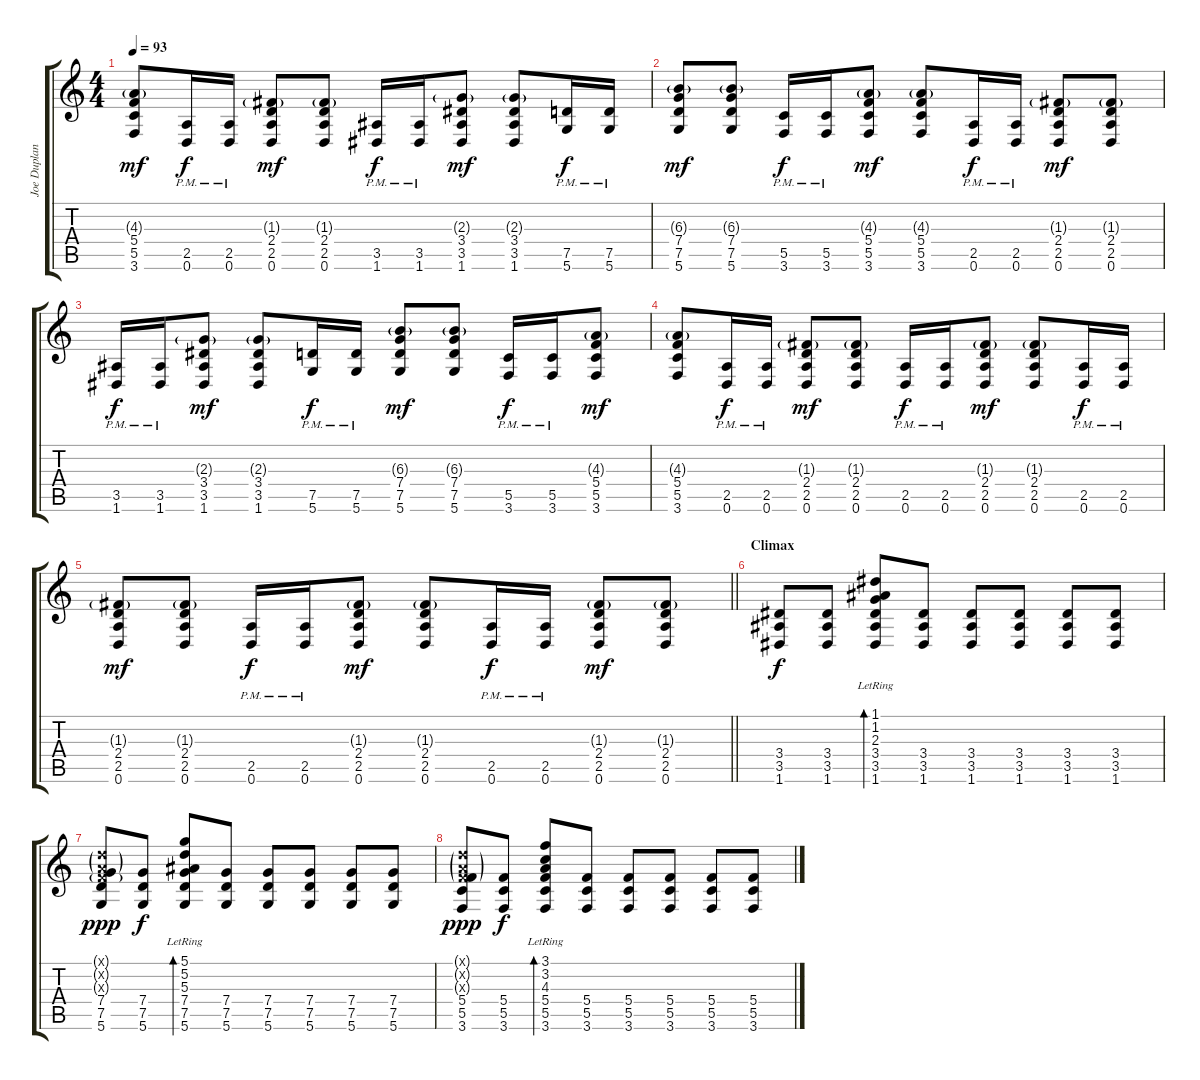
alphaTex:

\track ("Joe Duplantier" "Joe Duplan") {instrument overdrivenguitar}
\staff {score tabs}
\tuning (D4 A3 F3 C3 G2 D2) {hide}
\ts (4 4)
\tempo 93
\clef g2
\ks c
(4.3{g} 5.4 5.5 3.6).8{dy mf} (2.5{pm} 0.6{pm}).16{dy f} (2.5{pm} 0.6{pm}).16 (1.3{g} 2.4 2.5 0.6).8{dy mf} (1.3{g} 2.4 2.5 0.6).8 (3.5{pm} 1.6{pm}).16{dy f} (3.5{pm} 1.6{pm}).16 (2.3{g} 3.4 3.5 1.6).8{dy mf} (2.3{g} 3.4 3.5 1.6).8 (7.5{pm} 5.6{pm}).16{dy f} (7.5{pm} 5.6{pm}).16 |
(6.3{g} 7.4 7.5 5.6).8{dy mf} (6.3{g} 7.4 7.5 5.6).8 (5.5{pm} 3.6{pm}).16{dy f} (5.5{pm} 3.6{pm}).16 (4.3{g} 5.4 5.5 3.6).8{dy mf} (4.3{g} 5.4 5.5 3.6).8 (2.5{pm} 0.6{pm}).16{dy f} (2.5{pm} 0.6{pm}).16 (1.3{g} 2.4 2.5 0.6).8{dy mf} (1.3{g} 2.4 2.5 0.6).8 |
(3.5{pm} 1.6{pm}).16{dy f} (3.5{pm} 1.6{pm}).16 (2.3{g} 3.4 3.5 1.6).8{dy mf} (2.3{g} 3.4 3.5 1.6).8 (7.5{pm} 5.6{pm}).16{dy f} (7.5{pm} 5.6{pm}).16 (6.3{g} 7.4 7.5 5.6).8{dy mf} (6.3{g} 7.4 7.5 5.6).8 (5.5{pm} 3.6{pm}).16{dy f} (5.5{pm} 3.6{pm}).16 (4.3{g} 5.4 5.5 3.6).8{dy mf} |
(4.3{g} 5.4 5.5 3.6).8 (2.5{pm} 0.6{pm}).16{dy f} (2.5{pm} 0.6{pm}).16 (1.3{g} 2.4 2.5 0.6).8{dy mf} (1.3{g} 2.4 2.5 0.6).8 (2.5{pm} 0.6{pm}).16{dy f} (2.5{pm} 0.6{pm}).16 (1.3{g} 2.4 2.5 0.6).8{dy mf} (1.3{g} 2.4 2.5 0.6).8 (2.5{pm} 0.6{pm}).16{dy f} (2.5{pm} 0.6{pm}).16 |
\barLineRight lightlight
(1.3{g} 2.4 2.5 0.6).8{dy mf} (1.3{g} 2.4 2.5 0.6).8 (2.5{pm} 0.6{pm}).16{dy f} (2.5{pm} 0.6{pm}).16 (1.3{g} 2.4 2.5 0.6).8{dy mf} (1.3{g} 2.4 2.5 0.6).8 (2.5{pm} 0.6{pm}).16{dy f} (2.5{pm} 0.6{pm}).16 (1.3{g} 2.4 2.5 0.6).8{dy mf} (1.3{g} 2.4 2.5 0.6).8 |
\section ("" "Climax")
(3.4 3.5 1.6).8{dy f} (3.4 3.5 1.6).8 (1.1{lr} 1.2{lr} 2.3{lr} 3.4 3.5 1.6).8{bd 60} (3.4 3.5 1.6).8 (3.4 3.5 1.6).8 (3.4 3.5 1.6).8 (3.4 3.5 1.6).8 (3.4 3.5 1.6).8 |
(0.1{g x} 0.2{g x} 0.3{g x} 7.4 7.5 5.6).8{dy ppp} (7.4 7.5 5.6).8{dy f} (5.1{lr} 5.2{lr} 5.3{lr} 7.4 7.5 5.6).8{bd 60} (7.4 7.5 5.6).8 (7.4 7.5 5.6).8 (7.4 7.5 5.6).8 (7.4 7.5 5.6).8 (7.4 7.5 5.6).8 |
(0.1{g x} 0.2{g x} 0.3{g x} 5.4 5.5 3.6).8{dy ppp} (5.4 5.5 3.6).8{dy f} (3.1{lr} 3.2{lr} 4.3{lr} 5.4 5.5 3.6).8{bd 60} (5.4 5.5 3.6).8 (5.4 5.5 3.6).8 (5.4 5.5 3.6).8 (5.4 5.5 3.6).8 (5.4 5.5 3.6).8
